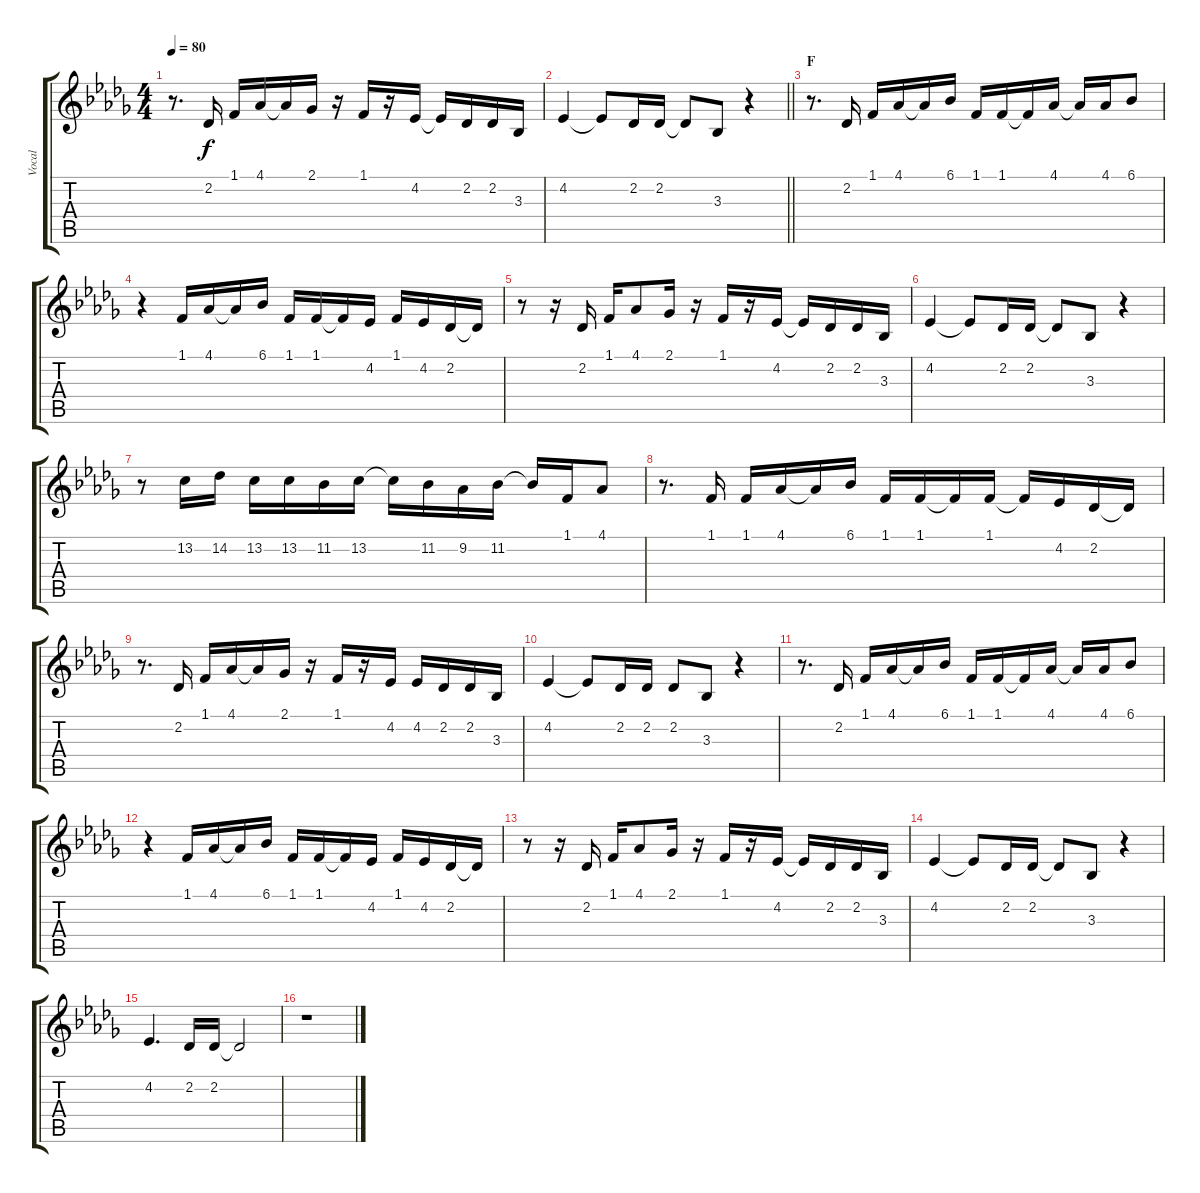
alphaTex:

\track ("Vocal" "Vocal") {instrument flute}
\staff {score tabs}
\tuning (E4 B3 G3 D3 A2 E2) {hide}
\ts (4 4)
\tempo 80
\clef g2
\ks db
r.8{d dy f} 2.2.16 1.1.16 4.1.16 4.1{t}.16 2.1.16 r.16 1.1.16 r.16 4.2.16 4.2{t}.16 2.2.16 2.2.16 3.3.16 |
\barLineRight lightlight
4.2.4 4.2{t}.8 2.2.16 2.2.16 2.2{t}.8 3.3.8 r.4 |
\section ("" "F")
r.8{d} 2.2.16 1.1.16 4.1.16 4.1{t}.16 6.1.16 1.1.16 1.1.16 1.1{t}.16 4.1.16 4.1{t}.16 4.1.16 6.1.8 |
r.4 1.1.16 4.1.16 4.1{t}.16 6.1.16 1.1.16 1.1.16 1.1{t}.16 4.2.16 1.1.16 4.2.16 2.2.16 2.2{t}.16 |
r.8 r.16 2.2.16 1.1.16 4.1.8 2.1.16 r.16 1.1.16 r.16 4.2.16 4.2{t}.16 2.2.16 2.2.16 3.3.16 |
4.2.4 4.2{t}.8 2.2.16 2.2.16 2.2{t}.8 3.3.8 r.4 |
r.8 13.2.16 14.2.16 13.2.16 13.2.16 11.2.16 13.2.16 13.2{t}.16 11.2.16 9.2.16 11.2.16 11.2{t}.16 1.1.16 4.1.8 |
r.8{d} 1.1.16 1.1.16 4.1.16 4.1{t}.16 6.1.16 1.1.16 1.1.16 1.1{t}.16 1.1.16 1.1{t}.16 4.2.16 2.2.16 2.2{t}.16 |
r.8{d} 2.2.16 1.1.16 4.1.16 4.1{t}.16 2.1.16 r.16 1.1.16 r.16 4.2.16 4.2.16 2.2.16 2.2.16 3.3.16 |
4.2.4 4.2{t}.8 2.2.16 2.2.16 2.2.8 3.3.8 r.4 |
r.8{d} 2.2.16 1.1.16 4.1.16 4.1{t}.16 6.1.16 1.1.16 1.1.16 1.1{t}.16 4.1.16 4.1{t}.16 4.1.16 6.1.8 |
r.4 1.1.16 4.1.16 4.1{t}.16 6.1.16 1.1.16 1.1.16 1.1{t}.16 4.2.16 1.1.16 4.2.16 2.2.16 2.2{t}.16 |
r.8 r.16 2.2.16 1.1.16 4.1.8 2.1.16 r.16 1.1.16 r.16 4.2.16 4.2{t}.16 2.2.16 2.2.16 3.3.16 |
4.2.4 4.2{t}.8 2.2.16 2.2.16 2.2{t}.8 3.3.8 r.4 |
4.2.4{d} 2.2.16 2.2.16 2.2{t}.2 |
r.1
